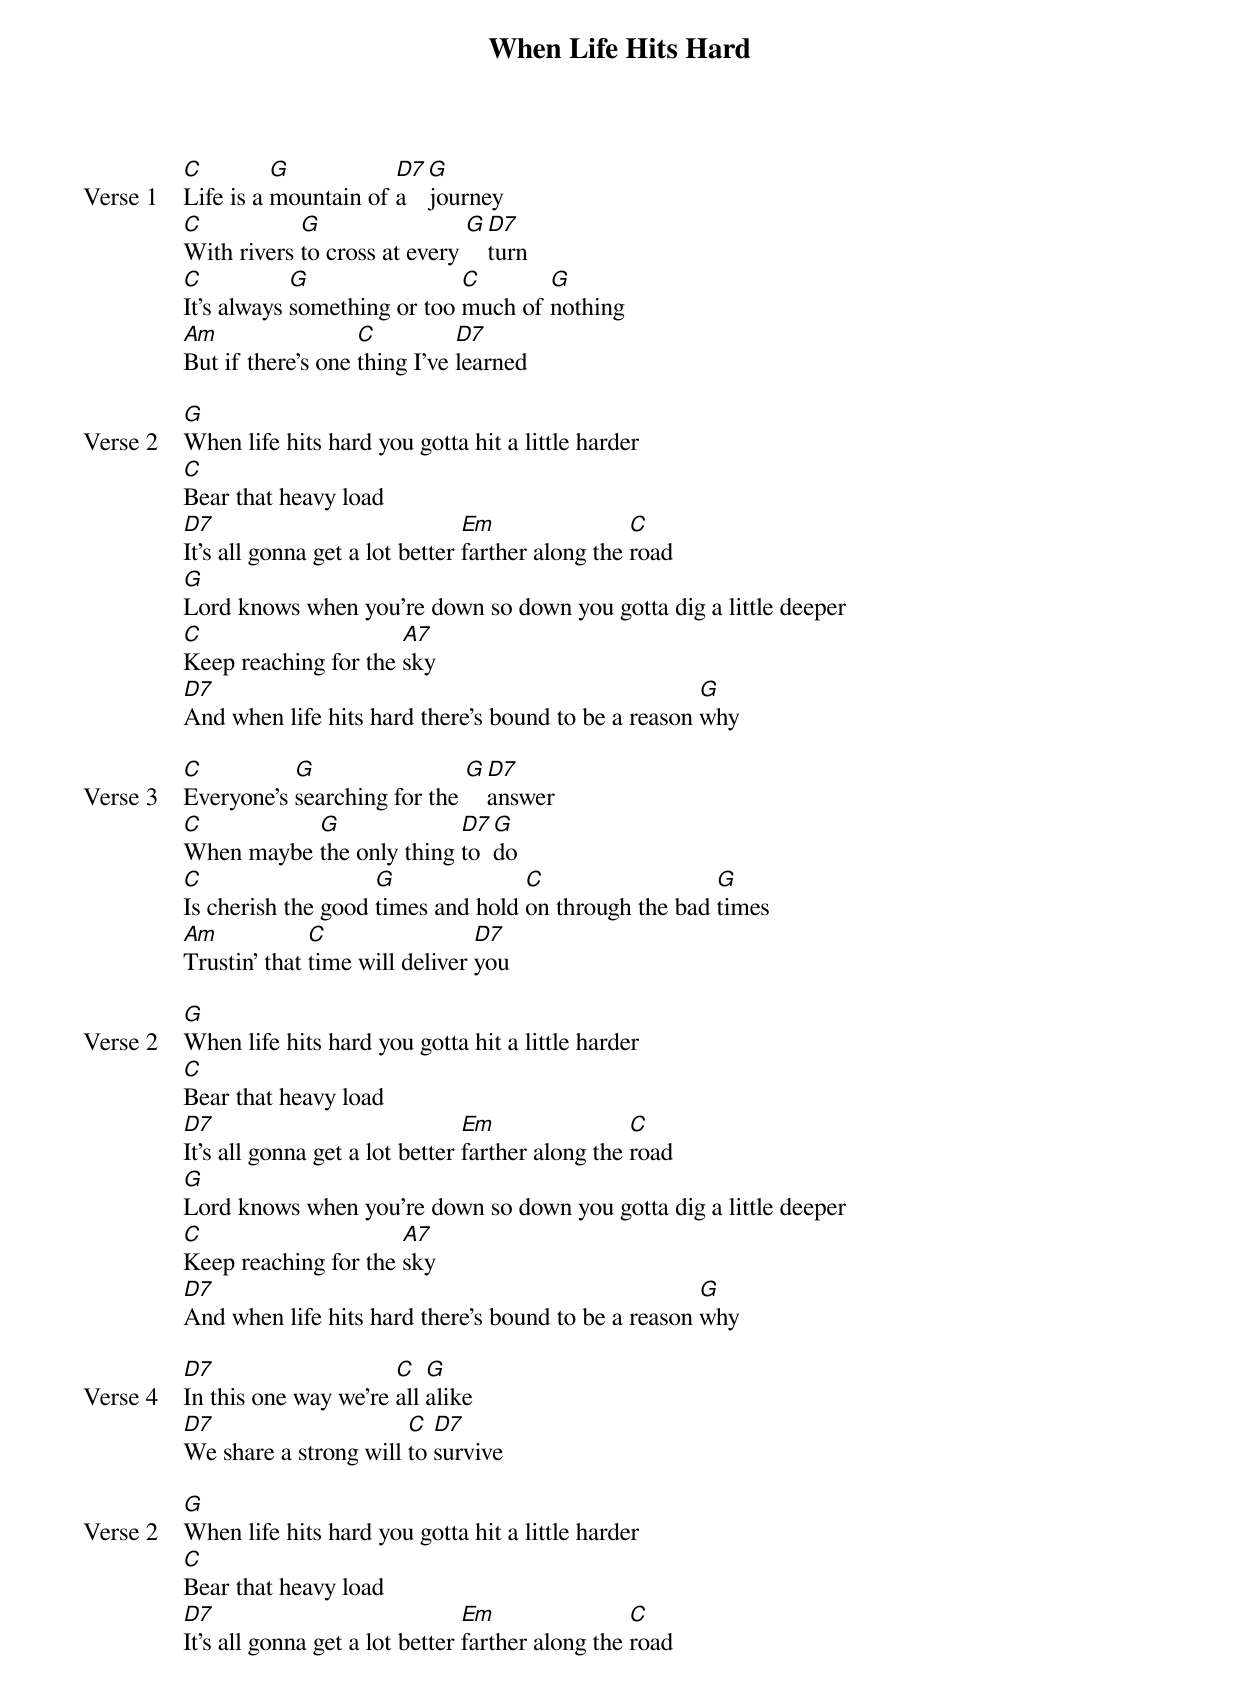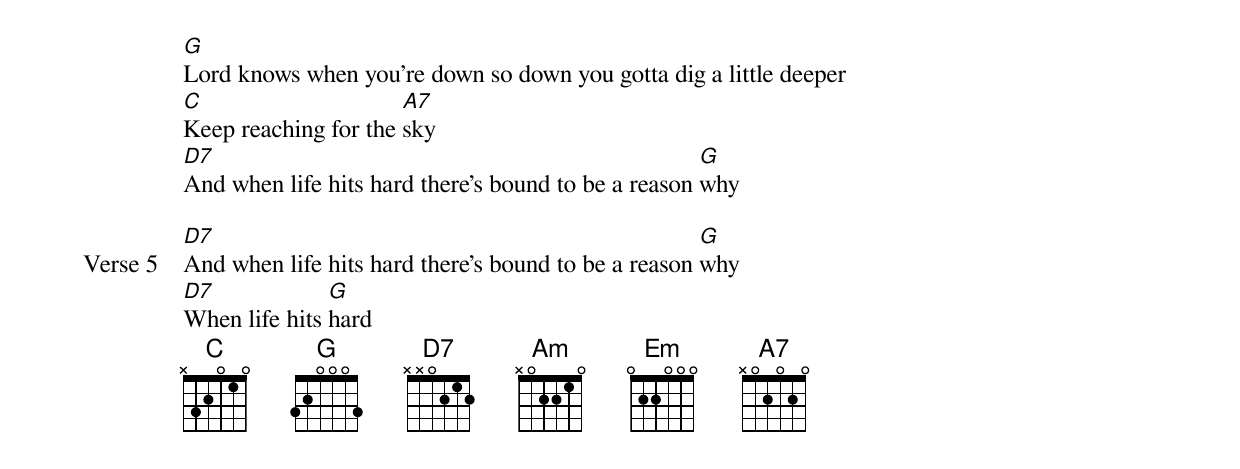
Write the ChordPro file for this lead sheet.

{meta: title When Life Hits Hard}
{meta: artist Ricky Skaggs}
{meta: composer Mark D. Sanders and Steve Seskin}
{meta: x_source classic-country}
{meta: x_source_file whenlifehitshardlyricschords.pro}
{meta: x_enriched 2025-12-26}

{start_of_verse: Verse 1}
[C]Life is a [G]mountain of [D7]a [G]journey
[C]With rivers [G]to cross at every [G][D7]turn
[C]It's always [G]something or too [C]much of [G]nothing
[Am]But if there's one [C]thing I've [D7]learned
{end_of_verse}

{start_of_verse: Verse 2}
[G]When life hits hard you gotta hit a little harder
[C]Bear that heavy load
[D7]It's all gonna get a lot better [Em]farther along the [C]road
[G]Lord knows when you're down so down you gotta dig a little deeper
[C]Keep reaching for the [A7]sky
[D7]And when life hits hard there's bound to be a reason [G]why
{end_of_verse}

{start_of_verse: Verse 3}
[C]Everyone's [G]searching for the [G][D7]answer
[C]When maybe [G]the only thing [D7]to [G]do
[C]Is cherish the good [G]times and hold [C]on through the bad [G]times
[Am]Trustin' that [C]time will deliver [D7]you
{end_of_verse}

{start_of_verse: Verse 2}
[G]When life hits hard you gotta hit a little harder
[C]Bear that heavy load
[D7]It's all gonna get a lot better [Em]farther along the [C]road
[G]Lord knows when you're down so down you gotta dig a little deeper
[C]Keep reaching for the [A7]sky
[D7]And when life hits hard there's bound to be a reason [G]why
{end_of_verse}

{start_of_verse: Verse 4}
[D7]In this one way we're [C]all [G]alike
[D7]We share a strong will [C]to [D7]survive
{end_of_verse}

{start_of_verse: Verse 2}
[G]When life hits hard you gotta hit a little harder
[C]Bear that heavy load
[D7]It's all gonna get a lot better [Em]farther along the [C]road
[G]Lord knows when you're down so down you gotta dig a little deeper
[C]Keep reaching for the [A7]sky
[D7]And when life hits hard there's bound to be a reason [G]why
{end_of_verse}

{start_of_verse: Verse 5}
[D7]And when life hits hard there's bound to be a reason [G]why
[D7]When life hits [G]hard
{end_of_verse}
